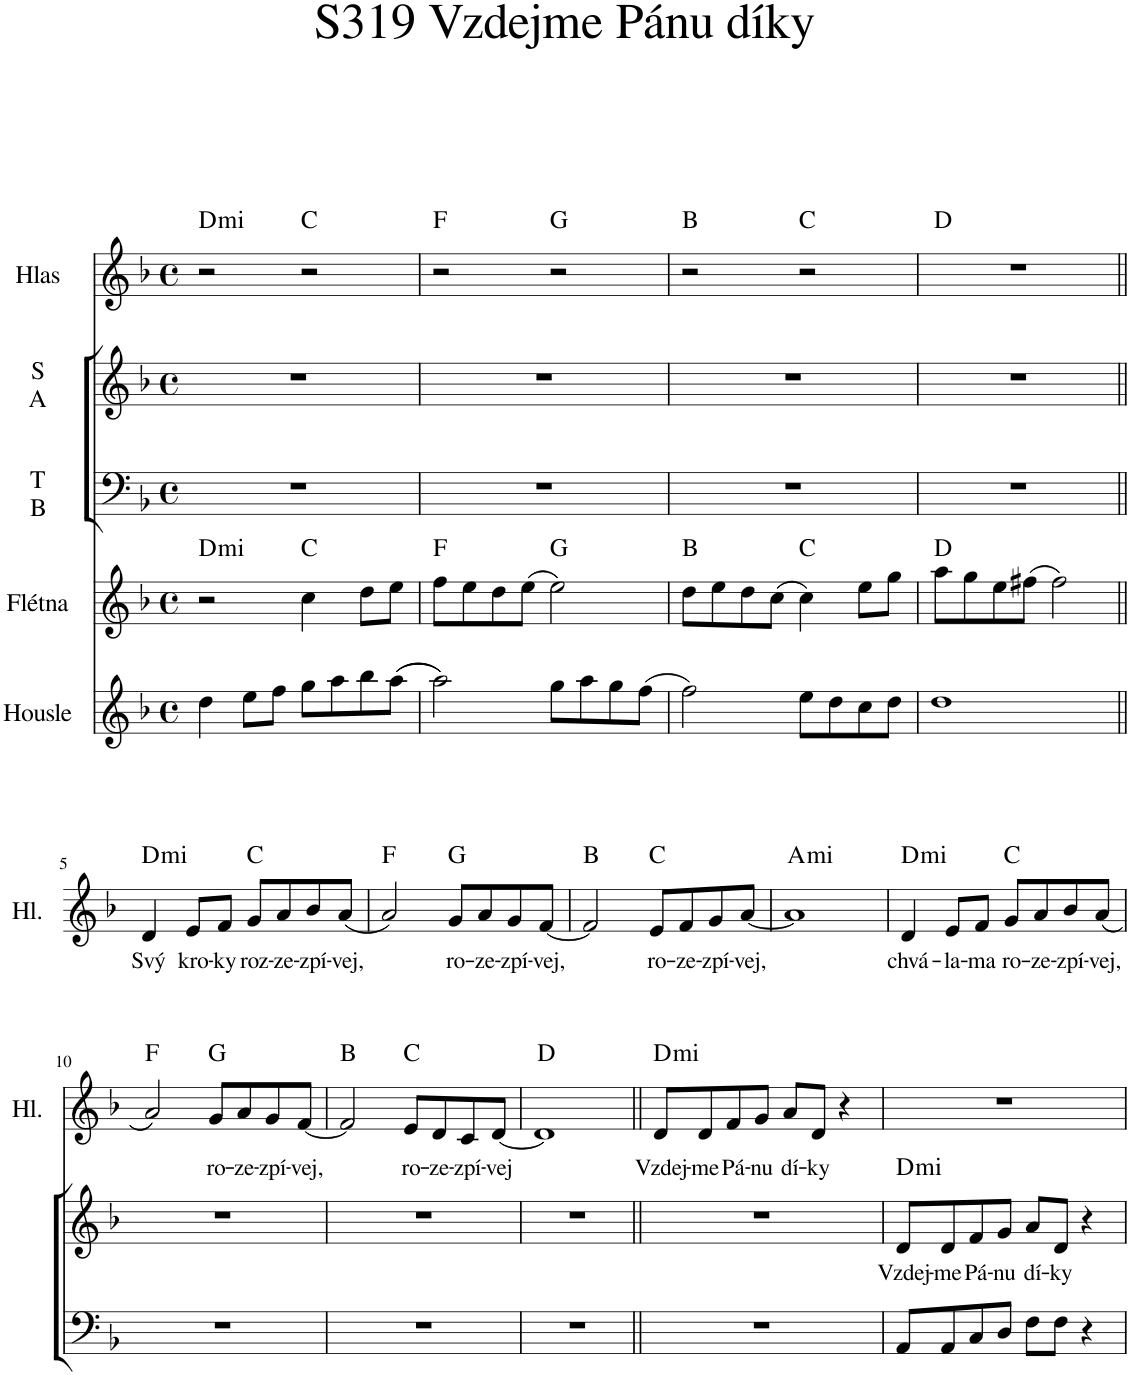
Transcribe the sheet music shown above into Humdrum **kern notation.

**kern	**kern	**harte	**kern	**kern	**text	**harte	**kern	**text	**harte
*part5	*part4	*part4	*part3	*part2	*part2	*part2	*part1	*part1	*part1
*staff5	*staff4	*	*staff3	*staff2	*staff2	*	*staff1	*staff1	*
*I"Housle	*I"Flétna	*	*I"T B	*I"S A	*	*	*I"Hlas	*	*
*I'Hsl.	*I'Fl.	*	*	*	*	*	*I'Hl.	*	*
*clefG2	*clefG2	*	*clefF4	*clefG2	*	*	*clefG2	*	*
*k[b-]	*k[b-]	*	*k[b-]	*k[b-]	*	*	*k[b-]	*	*
*M4/4	*M4/4	*	*M4/4	*M4/4	*	*	*M4/4	*	*
*met(c)	*met(c)	*	*met(c)	*met(c)	*	*	*met(c)	*	*
=1	=1	=1	=1	=1	=1	=1	=1	=1	=1
!	!	!LO:H:kt=mi	!	!	!	!	!	!	!LO:H:kt=mi
4dd\	2r	D:min	1r	1r	.	.	2r	.	D:min
8ee\L	.	.	.	.	.	.	.	.	.
8ff\J	.	.	.	.	.	.	.	.	.
8gg\L	4cc\	C:maj	.	.	.	.	2r	.	C:maj
8aa\	.	.	.	.	.	.	.	.	.
8bb-\	8dd\L	.	.	.	.	.	.	.	.
((8aa\J	8ee\J	.	.	.	.	.	.	.	.
=2	=2	=2	=2	=2	=2	=2	=2	=2	=2
2aa\))	8ff\L	F:maj	1r	1r	.	.	2r	.	F:maj
.	8ee\	.	.	.	.	.	.	.	.
.	8dd\	.	.	.	.	.	.	.	.
.	(8ee\J	.	.	.	.	.	.	.	.
8gg\L	2ee\)	G:maj	.	.	.	.	2r	.	G:maj
8aa\	.	.	.	.	.	.	.	.	.
8gg\	.	.	.	.	.	.	.	.	.
(8ff\J	.	.	.	.	.	.	.	.	.
=3	=3	=3	=3	=3	=3	=3	=3	=3	=3
2ff\)	8dd\L	B:maj	1r	1r	.	.	2r	.	B:maj
.	8ee\	.	.	.	.	.	.	.	.
.	8dd\	.	.	.	.	.	.	.	.
.	(8cc\J	.	.	.	.	.	.	.	.
8ee\L	4cc\)	C:maj	.	.	.	.	2r	.	C:maj
8dd\	.	.	.	.	.	.	.	.	.
8cc\	8ee\L	.	.	.	.	.	.	.	.
8dd\J	8gg\J	.	.	.	.	.	.	.	.
=4	=4	=4	=4	=4	=4	=4	=4	=4	=4
1dd	8aa\L	D:maj	1r	1r	.	.	1r	.	D:maj
.	8gg\	.	.	.	.	.	.	.	.
.	8ee\	.	.	.	.	.	.	.	.
.	(8ff#X\J	.	.	.	.	.	.	.	.
.	2ff#\)	.	.	.	.	.	.	.	.
!!LO:LB:g=z
=5||	=5||	=5||	=5||	=5||	=5||	=5||	=5||	=5||	=5||
!	!	!	!	!	!	!	!	!LO:LY:b	!LO:H:kt=mi
1r	1r	.	1r	1r	.	.	4d/	Svý	D:min
!	!	!	!	!	!	!	!	!LO:LY:b	!
.	.	.	.	.	.	.	8e/L	kro-	.
!	!	!	!	!	!	!	!	!LO:LY:b	!
.	.	.	.	.	.	.	8f/J	-ky	.
!	!	!	!	!	!	!	!	!LO:LY:b	!
.	.	.	.	.	.	.	8g/L	roz-	C:maj
!	!	!	!	!	!	!	!	!LO:LY:b	!
.	.	.	.	.	.	.	8a/	-ze-	.
!	!	!	!	!	!	!	!	!LO:LY:b	!
.	.	.	.	.	.	.	8b-/	-zpí-	.
!	!	!	!	!	!	!	!	!LO:LY:b	!
.	.	.	.	.	.	.	(8a/J	-vej,	.
=6	=6	=6	=6	=6	=6	=6	=6	=6	=6
1r	1r	.	1r	1r	.	.	2a/)	.	F:maj
!	!	!	!	!	!	!	!	!LO:LY:b	!
.	.	.	.	.	.	.	8g/L	ro-	G:maj
!	!	!	!	!	!	!	!	!LO:LY:b	!
.	.	.	.	.	.	.	8a/	-ze-	.
!	!	!	!	!	!	!	!	!LO:LY:b	!
.	.	.	.	.	.	.	8g/	-zpí-	.
!	!	!	!	!	!	!	!	!LO:LY:b	!
.	.	.	.	.	.	.	[8f/J	-vej,	.
=7	=7	=7	=7	=7	=7	=7	=7	=7	=7
1r	1r	.	1r	1r	.	.	2f/]	.	B:maj
!	!	!	!	!	!	!	!	!LO:LY:b	!
.	.	.	.	.	.	.	8e/L	ro-	C:maj
!	!	!	!	!	!	!	!	!LO:LY:b	!
.	.	.	.	.	.	.	8f/	-ze-	.
!	!	!	!	!	!	!	!	!LO:LY:b	!
.	.	.	.	.	.	.	8g/	-zpí-	.
!	!	!	!	!	!	!	!	!LO:LY:b	!
.	.	.	.	.	.	.	[8a/J	-vej,	.
=8	=8	=8	=8	=8	=8	=8	=8	=8	=8
!	!	!	!	!	!	!	!	!	!LO:H:kt=mi
1r	1r	.	1r	1r	.	.	1a]	.	A:min
=9	=9	=9	=9	=9	=9	=9	=9	=9	=9
!	!	!	!	!	!	!	!	!LO:LY:b	!LO:H:kt=mi
1r	1r	.	1r	1r	.	.	4d/	chvá-	D:min
!	!	!	!	!	!	!	!	!LO:LY:b	!
.	.	.	.	.	.	.	8e/L	-la-	.
!	!	!	!	!	!	!	!	!LO:LY:b	!
.	.	.	.	.	.	.	8f/J	-ma	.
!	!	!	!	!	!	!	!	!LO:LY:b	!
.	.	.	.	.	.	.	8g/L	ro-	C:maj
!	!	!	!	!	!	!	!	!LO:LY:b	!
.	.	.	.	.	.	.	8a/	-ze-	.
!	!	!	!	!	!	!	!	!LO:LY:b	!
.	.	.	.	.	.	.	8b-/	-zpí-	.
!	!	!	!	!	!	!	!	!LO:LY:b	!
.	.	.	.	.	.	.	(8a/J	-vej,	.
!!LO:LB:g=z
=10	=10	=10	=10	=10	=10	=10	=10	=10	=10
1r	1r	.	1r	1r	.	.	2a/)	.	F:maj
!	!	!	!	!	!	!	!	!LO:LY:b	!
.	.	.	.	.	.	.	8g/L	ro-	G:maj
!	!	!	!	!	!	!	!	!LO:LY:b	!
.	.	.	.	.	.	.	8a/	-ze-	.
!	!	!	!	!	!	!	!	!LO:LY:b	!
.	.	.	.	.	.	.	8g/	-zpí-	.
!	!	!	!	!	!	!	!	!LO:LY:b	!
.	.	.	.	.	.	.	[8f/J	-vej,	.
=11	=11	=11	=11	=11	=11	=11	=11	=11	=11
1r	1r	.	1r	1r	.	.	2f/]	.	B:maj
!	!	!	!	!	!	!	!	!LO:LY:b	!
.	.	.	.	.	.	.	8e/L	ro-	C:maj
!	!	!	!	!	!	!	!	!LO:LY:b	!
.	.	.	.	.	.	.	8d/	-ze-	.
!	!	!	!	!	!	!	!	!LO:LY:b	!
.	.	.	.	.	.	.	8c/	-zpí-	.
!	!	!	!	!	!	!	!	!LO:LY:b	!
.	.	.	.	.	.	.	[8d/J	-vej	.
=12	=12	=12	=12	=12	=12	=12	=12	=12	=12
1r	1r	.	1r	1r	.	.	1d]	.	D:maj
=13||	=13||	=13||	=13||	=13||	=13||	=13||	=13||	=13||	=13||
!	!	!	!	!	!	!	!	!LO:LY:b	!LO:H:kt=mi
1r	1r	.	1r	1r	.	.	8d/L	Vzdej-	D:min
!	!	!	!	!	!	!	!	!LO:LY:b	!
.	.	.	.	.	.	.	8d/	-me	.
!	!	!	!	!	!	!	!	!LO:LY:b	!
.	.	.	.	.	.	.	8f/	Pá-	.
!	!	!	!	!	!	!	!	!LO:LY:b	!
.	.	.	.	.	.	.	8g/J	-nu	.
!	!	!	!	!	!	!	!	!LO:LY:b	!
.	.	.	.	.	.	.	8a/L	dí-	.
!	!	!	!	!	!	!	!	!LO:LY:b	!
.	.	.	.	.	.	.	8d/J	-ky	.
.	.	.	.	.	.	.	4r	.	.
=14	=14	=14	=14	=14	=14	=14	=14	=14	=14
!	!	!	!	!	!LO:LY:b	!LO:H:kt=mi	!	!	!
1r	1r	.	8AA/L	8d/L	Vzdej-	D:min	1r	.	.
!	!	!	!	!	!LO:LY:b	!	!	!	!
.	.	.	8AA/	8d/	-me	.	.	.	.
!	!	!	!	!	!LO:LY:b	!	!	!	!
.	.	.	8C/	8f/	Pá-	.	.	.	.
!	!	!	!	!	!LO:LY:b	!	!	!	!
.	.	.	8D/J	8g/J	-nu	.	.	.	.
!	!	!	!	!	!LO:LY:b	!	!	!	!
.	.	.	8F\L	8a/L	dí-	.	.	.	.
!	!	!	!	!	!LO:LY:b	!	!	!	!
.	.	.	8F\J	8d/J	-ky	.	.	.	.
.	.	.	4r	4r	.	.	.	.	.
=	=	=	=	=	=	=	=	=	=
*-	*-	*-	*-	*-	*-	*-	*-	*-	*-
